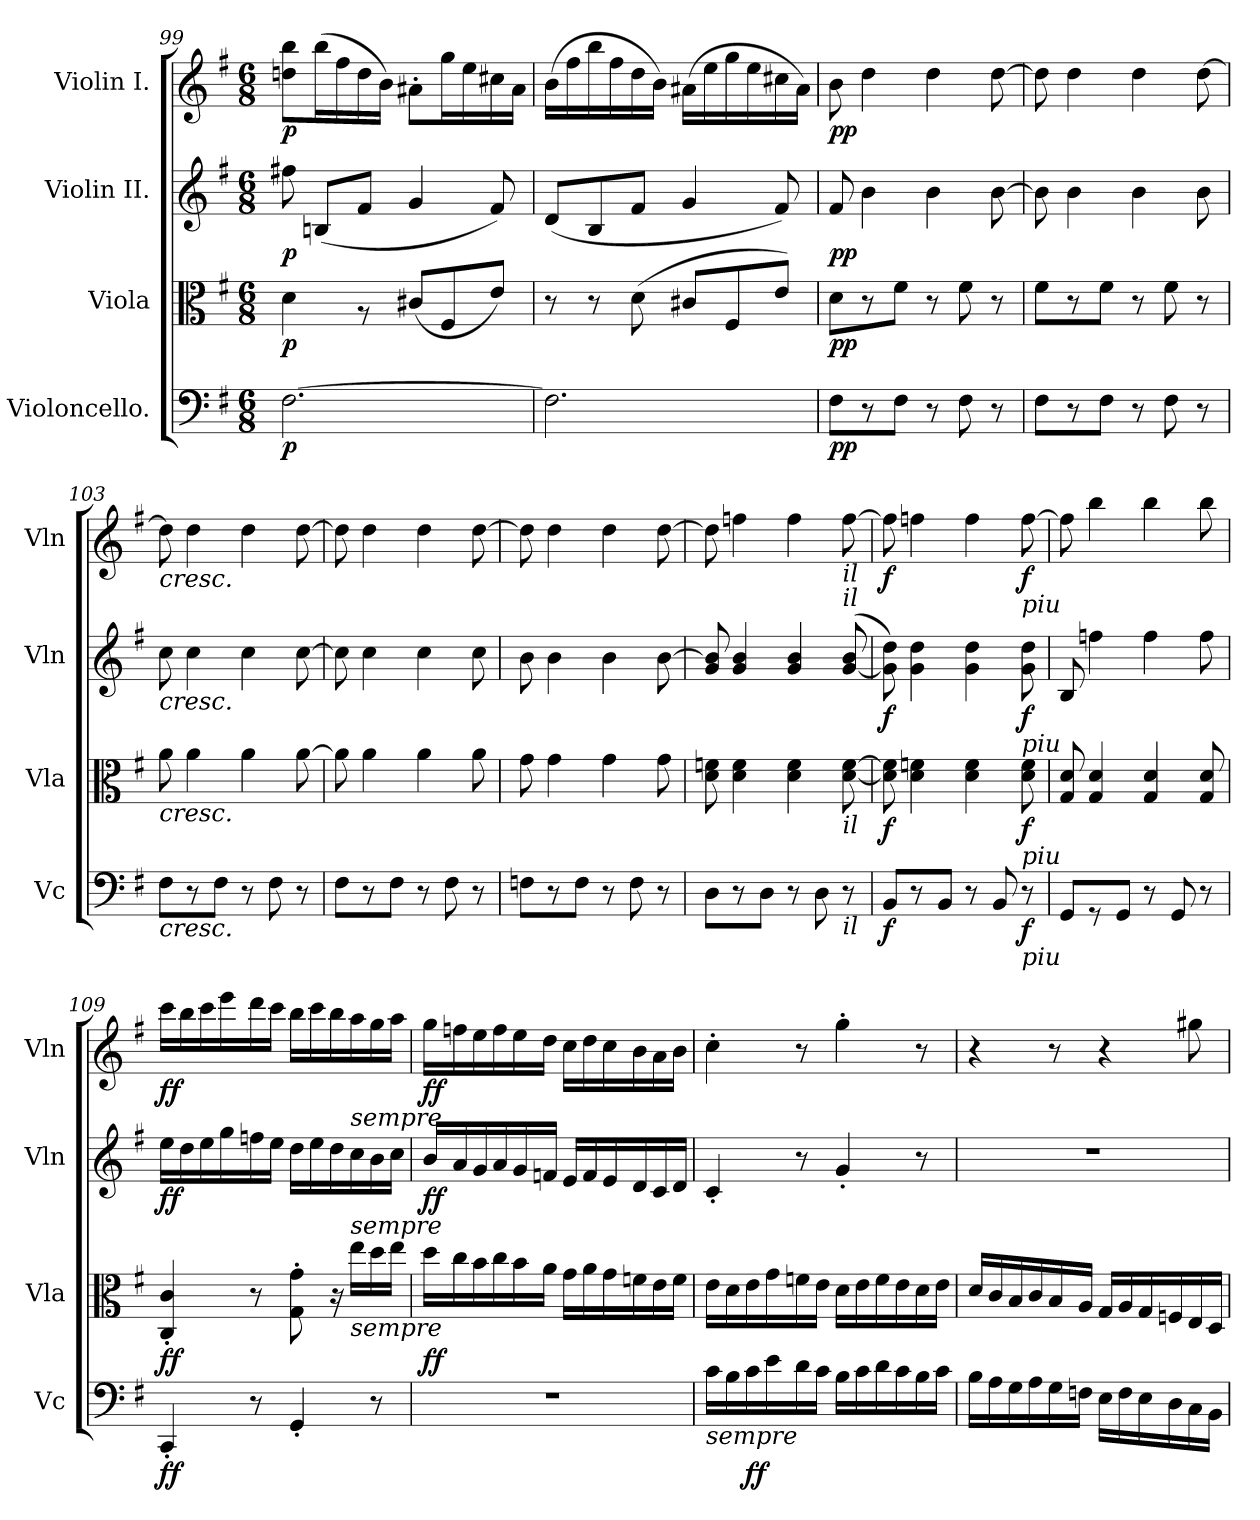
**kern	**dynam	**kern	**dynam	**kern	**dynam	**kern	**dynam
*part4	*part4	*part3	*part3	*part2	*part2	*part1	*part1
*staff4	*staff4	*staff3	*staff3	*staff2	*staff2	*staff1	*staff1
*I"Violoncello.	*	*I"Viola	*	*I"Violin II.	*	*I"Violin I.	*
*I'Vc	*	*I'Vla	*	*I'Vln	*	*I'Vln	*
*clefF4	*	*clefC3	*	*clefG2	*	*clefG2	*
*k[f#]	*	*k[f#]	*	*k[f#]	*	*k[f#]	*
*M6/8	*	*M6/8	*	*M6/8	*	*M6/8	*
=99	=99	=99	=99	=99	=99	=99	=99
[2.F#	p	4d	p	8ff#X	p	8ddn 8bbL	p
.	.	.	.	(8BnL	.	(16bbL	.
.	.	.	.	.	.	16ff#	.
.	.	8rA	.	8f#J	.	16dd	.
.	.	.	.	.	.	16bJJ)	.
.	.	(8c#XL	.	4g	.	8a#X'L	.
.	.	8F#	.	.	.	16ggL	.
.	.	.	.	.	.	16ee	.
.	.	8eJ)	.	8f#)	.	16cc#X	.
.	.	.	.	.	.	16a#JJ	.
=100	=100	=100	=100	=100	=100	=100	=100
2.F#]	.	8r	.	(8dL	.	(16bLL	.
.	.	.	.	.	.	16ff#	.
.	.	8r	.	8B	.	16bb	.
.	.	.	.	.	.	16ff#	.
.	.	(8d	.	8f#J	.	16dd	.
.	.	.	.	.	.	16bJJ)	.
.	.	8c#XL	.	4g	.	(16a#XLL	.
.	.	.	.	.	.	16ee	.
.	.	8F#	.	.	.	16gg	.
.	.	.	.	.	.	16ee	.
.	.	8eJ)	.	8f#)	.	16cc#X	.
.	.	.	.	.	.	16a#JJ)	.
=101	=101	=101	=101	=101	=101	=101	=101
8F#L	pp	8dL	pp	8f#	pp	8b	pp
8r	.	8r	.	4b	.	4dd	.
8F#J	.	8f#J	.	.	.	.	.
8r	.	8r	.	4b	.	4dd	.
8F#	.	8f#	.	.	.	.	.
8r	.	8r	.	[8b	.	[8dd	.
=102	=102	=102	=102	=102	=102	=102	=102
8F#L	.	8f#L	.	8b]	.	8dd]	.
8r	.	8r	.	4b	.	4dd	.
8F#J	.	8f#J	.	.	.	.	.
8r	.	8r	.	4b	.	4dd	.
8F#	.	8f#	.	.	.	.	.
8r	.	8r	.	8b	.	[8dd	.
=103	=103	=103	=103	=103	=103	=103	=103
!	!	!	!	!	!	!LO:TX:b:i:t=cresc.	!
!	!	!	!	!LO:TX:b:i:t=cresc.	!	!	!
!	!	!LO:TX:b:i:t=cresc.	!	!	!	!	!
!LO:TX:b:i:t=cresc.	!	!	!	!	!	!	!
8F#L	.	8a	.	8cc	.	8dd]	.
8r	.	4a	.	4cc	.	4dd	.
8F#J	.	.	.	.	.	.	.
8r	.	4a	.	4cc	.	4dd	.
8F#	.	.	.	.	.	.	.
8r	.	[8a	.	[8cc	.	[8dd	.
=104	=104	=104	=104	=104	=104	=104	=104
8F#L	.	8a]	.	8cc]	.	8dd]	.
8r	.	4a	.	4cc	.	4dd	.
8F#J	.	.	.	.	.	.	.
8r	.	4a	.	4cc	.	4dd	.
8F#	.	.	.	.	.	.	.
8r	.	8a	.	8cc	.	[8dd	.
=105	=105	=105	=105	=105	=105	=105	=105
8FnL	.	8g	.	8b	.	8dd]	.
8r	.	4g	.	4b	.	4dd	.
8FJ	.	.	.	.	.	.	.
8r	.	4g	.	4b	.	4dd	.
8F	.	.	.	.	.	.	.
8r	.	8g	.	[8b	.	[8dd	.
=106	=106	=106	=106	=106	=106	=106	=106
8DL	.	8d 8fn	.	8g 8b]	.	8dd]	.
8r	.	4d 4f	.	4g 4b	.	4ffn	.
8DJ	.	.	.	.	.	.	.
8r	.	4d 4f	.	4g 4b	.	4ff	.
8D	.	.	.	.	.	.	.
!	!	!	!	!	!	!LO:TX:b:i:t=il	!
!	!	!	!	!	!	!LO:TX:b:i:t=il	!
!	!	!LO:TX:b:i:t=il	!	!	!	!	!
!LO:TX:b:i:t=il	!	!	!	!	!	!	!
8r	.	[8d [8f	.	([8g 8b	.	[8ff	.
=107	=107	=107	=107	=107	=107	=107	=107
8BBL	f	8d] 8f]	f	8g] 8dd)	f	8ff]	f
8r	.	4d 4fn	.	4g 4dd	.	4ffn	.
8BBJ	.	.	.	.	.	.	.
8r	.	4d 4f	.	4g 4dd	.	4ff	.
8BB	.	.	.	.	.	.	.
!	!	!	!	!	!	!LO:TX:b:i:t=piu	!
!	!	!	!	!LO:TX:b:i:t=piu	!	!	!
!	!	!LO:TX:b:i:t=piu	!	!	!	!	!
!LO:TX:b:i:t=piu	!	!	!	!	!	!	!
8r	f	8d 8f	f	8g 8dd	f	[8ff	f
=108	=108	=108	=108	=108	=108	=108	=108
8GGL	.	8G 8d	.	8B	.	8ff]	.
8r	.	4G 4d	.	4ffn	.	4bb	.
8GGJ	.	.	.	.	.	.	.
8r	.	4G 4d	.	4ff	.	4bb	.
8GG	.	.	.	.	.	.	.
8r	.	8G 8d	.	8ff	.	8bb	.
=109	=109	=109	=109	=109	=109	=109	=109
4CC'	ff	4C' 4c'	ff	16eeLL	ff	16cccLL	ff
.	.	.	.	16dd	.	16bb	.
.	.	.	.	16ee	.	16ccc	.
.	.	.	.	16gg	.	16eee	.
8r	.	8r	.	16ffn	.	16ddd	.
.	.	.	.	16eeJJ	.	16cccJJ	.
4GG'	.	8G' 8g'	.	16ddLL	.	16bbLL	.
.	.	.	.	16ee	.	16ccc	.
.	.	16r	.	16dd	.	16bb	.
!	!	!	!	!	!	!LO:TX:b:i:t=sempre	!
!	!	!	!	!LO:TX:b:i:t=sempre	!	!	!
!	!	!LO:TX:b:i:t=sempre	!	!	!	!	!
.	.	16eeLL	.	16cc	.	16aa	.
8r	.	16dd	.	16b	.	16gg	.
.	.	16eeJJ	.	16ccJJ	.	16aaJJ	.
=110	=110	=110	=110	=110	=110	=110	=110
2.r	.	16ddLL	ff	16bLL	ff	16ggLL	ff
.	.	16cc	.	16a	.	16ffn	.
.	.	16b	.	16g	.	16ee	.
.	.	16cc	.	16a	.	16ff	.
.	.	16b	.	16g	.	16ee	.
.	.	16aJJ	.	16fnJJ	.	16ddJJ	.
.	.	16gLL	.	16eLL	.	16ccLL	.
.	.	16a	.	16f	.	16dd	.
.	.	16g	.	16e	.	16cc	.
.	.	16fn	.	16d	.	16b	.
.	.	16e	.	16c	.	16a	.
.	.	16fJJ	.	16dJJ	.	16bJJ	.
=111	=111	=111	=111	=111	=111	=111	=111
!LO:TX:b:i:t=sempre	!	!	!	!	!	!	!
16cLL	.	16eLL	.	4c'	.	4cc'	.
16B	.	16d	.	.	.	.	.
16c	ff	16e	.	.	.	.	.
16e	.	16g	.	.	.	.	.
16d	.	16fn	.	8r	.	8r	.
16cJJ	.	16eJJ	.	.	.	.	.
16BLL	.	16dLL	.	4g'	.	4gg'	.
16c	.	16e	.	.	.	.	.
16d	.	16f	.	.	.	.	.
16c	.	16e	.	.	.	.	.
16B	.	16d	.	8r	.	8r	.
16cJJ	.	16eJJ	.	.	.	.	.
=112	=112	=112	=112	=112	=112	=112	=112
16BLL	.	16dLL	.	2.r	.	4r	.
16A	.	16c	.	.	.	.	.
16G	.	16B	.	.	.	.	.
16A	.	16c	.	.	.	.	.
16G	.	16B	.	.	.	8r	.
16FnJJ	.	16AJJ	.	.	.	.	.
16ELL	.	16GLL	.	.	.	4r	.
16F	.	16A	.	.	.	.	.
16E	.	16G	.	.	.	.	.
16D	.	16Fn	.	.	.	.	.
16C	.	16E	.	.	.	8gg#X	.
16BBJJ	.	16DJJ	.	.	.	.	.
=	=	=	=	=	=	=	=
*-	*-	*-	*-	*-	*-	*-	*-
